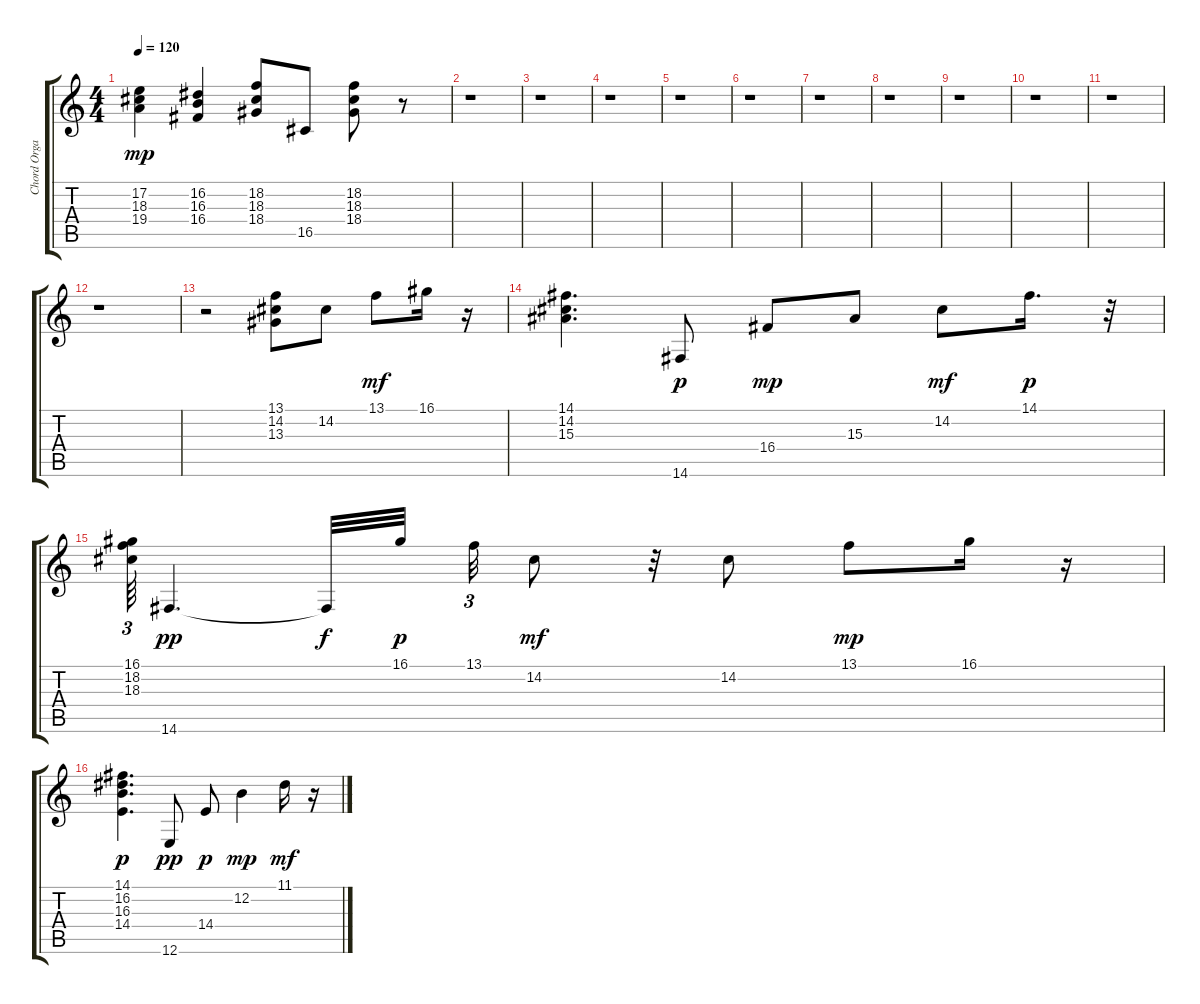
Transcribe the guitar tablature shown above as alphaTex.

\track ("Chord Organ" "Chord Orga") {instrument rockorgan}
\staff {score tabs}
\tuning (E4 B3 G3 D3 A2 E2) {hide}
\ts (4 4)
\tempo 120
\clef g2
\ks c
(17.2 18.3 19.4).4{dy mp} (16.2 16.3 16.4).4 (18.2 18.3 18.4).8 16.5.8 (18.2 18.3 18.4).8 r.8 |
r.1 |
r.1 |
r.1 |
r.1 |
r.1 |
r.1 |
r.1 |
r.1 |
r.1 |
r.1 |
r.1 |
r.2 (13.1 14.2 13.3).8 14.2.8 13.1.8{dy mf} 16.1.16 r.16 |
(14.1 14.2 15.3).4{d} 14.6.8{dy p} 16.4.8{dy mp} 15.3.8 14.2.8{dy mf} 14.1.16{d dy p} r.32 |
(16.1 18.2 18.3).64{tu (3 2)} 14.6.4{d dy pp} 14.6{t}.32{dy f} 16.1.32{dy p} 13.1.32{tu (3 2)} 14.2.8{dy mf} r.32 14.2.8 13.1.8{dy mp} 16.1.16 r.16 |
(14.1 16.2 16.3 14.4).4{d dy p} 12.6.8{dy pp} 14.4.8{dy p} 12.2.4{dy mp} 11.1.16{dy mf} r.16
